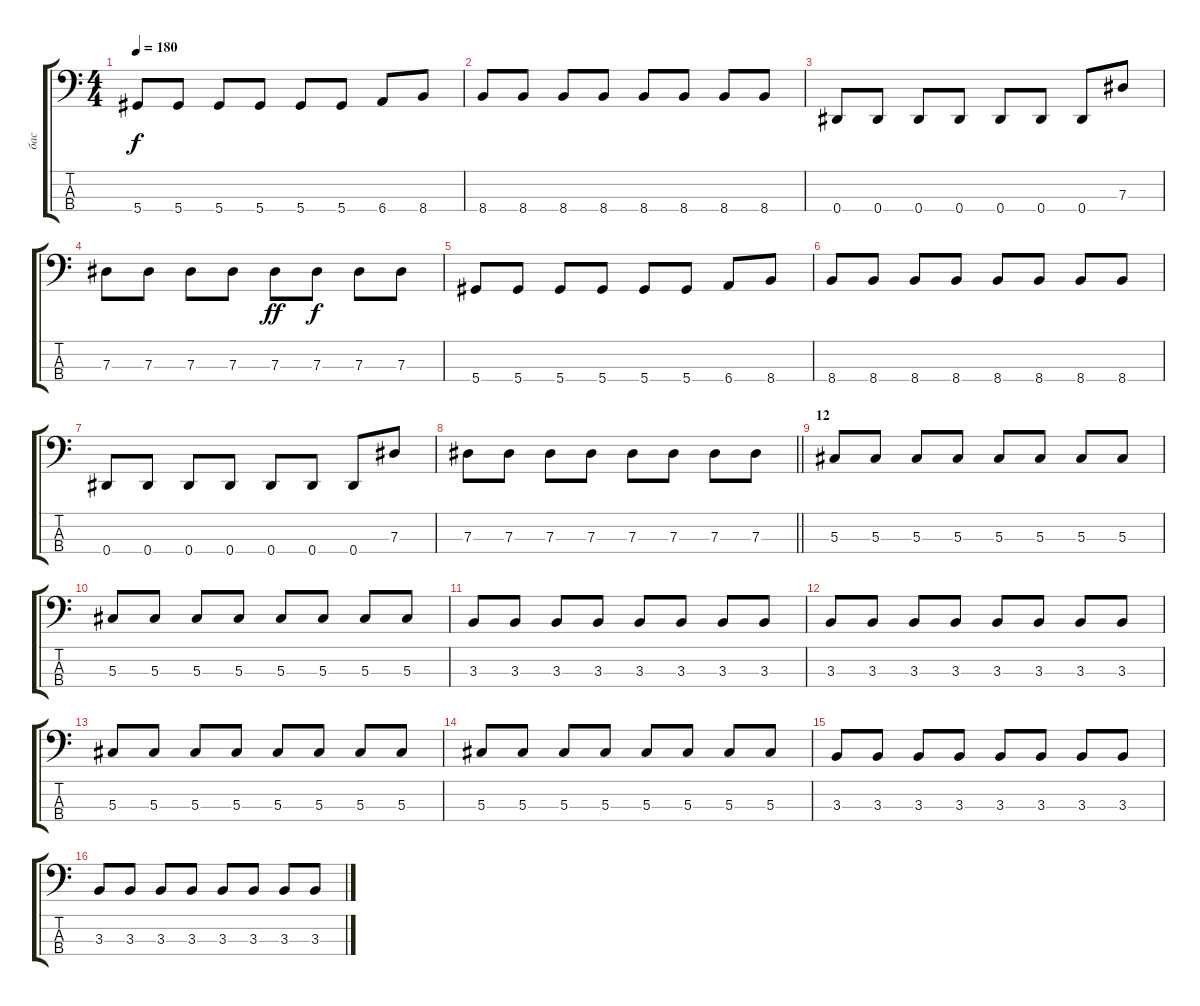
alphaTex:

\track ("бас" "бас") {instrument electricbassfinger}
\staff {score tabs}
\tuning (Gb2 Db2 Ab1 Eb1) {hide}
\ts (4 4)
\tempo 180
\clef f4
\ks c
5.4.8{dy f} 5.4.8 5.4.8 5.4.8 5.4.8 5.4.8 6.4.8 8.4.8 |
8.4.8 8.4.8 8.4.8 8.4.8 8.4.8 8.4.8 8.4.8 8.4.8 |
0.4.8 0.4.8 0.4.8 0.4.8 0.4.8 0.4.8 0.4.8 7.3.8 |
7.3.8 7.3.8 7.3.8 7.3.8 7.3.8{dy ff} 7.3.8{dy f} 7.3.8 7.3.8 |
5.4.8 5.4.8 5.4.8 5.4.8 5.4.8 5.4.8 6.4.8 8.4.8 |
8.4.8 8.4.8 8.4.8 8.4.8 8.4.8 8.4.8 8.4.8 8.4.8 |
0.4.8 0.4.8 0.4.8 0.4.8 0.4.8 0.4.8 0.4.8 7.3.8 |
\barLineRight lightlight
7.3.8 7.3.8 7.3.8 7.3.8 7.3.8 7.3.8 7.3.8 7.3.8 |
\section ("" "12")
5.3.8 5.3.8 5.3.8 5.3.8 5.3.8 5.3.8 5.3.8 5.3.8 |
5.3.8 5.3.8 5.3.8 5.3.8 5.3.8 5.3.8 5.3.8 5.3.8 |
3.3.8 3.3.8 3.3.8 3.3.8 3.3.8 3.3.8 3.3.8 3.3.8 |
3.3.8 3.3.8 3.3.8 3.3.8 3.3.8 3.3.8 3.3.8 3.3.8 |
5.3.8 5.3.8 5.3.8 5.3.8 5.3.8 5.3.8 5.3.8 5.3.8 |
5.3.8 5.3.8 5.3.8 5.3.8 5.3.8 5.3.8 5.3.8 5.3.8 |
3.3.8 3.3.8 3.3.8 3.3.8 3.3.8 3.3.8 3.3.8 3.3.8 |
3.3.8 3.3.8 3.3.8 3.3.8 3.3.8 3.3.8 3.3.8 3.3.8
